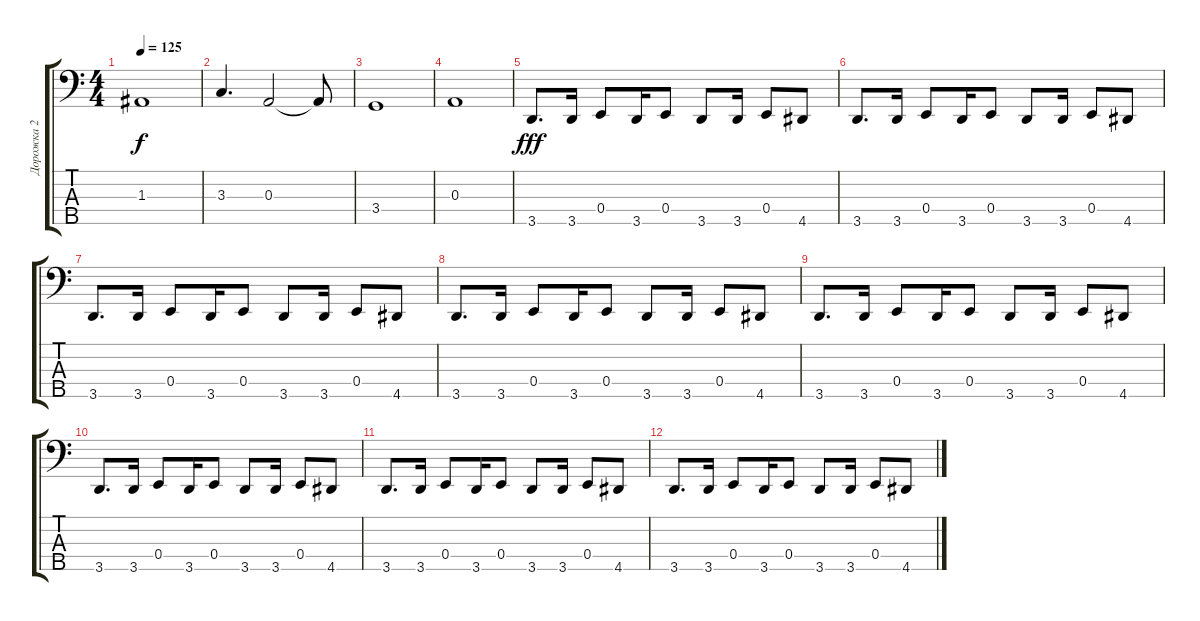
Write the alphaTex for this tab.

\track ("Дорожка 2" "Дорожка 2") {instrument electricbassfinger}
\staff {score tabs}
\tuning (G2 D2 A1 E1 B0) {hide}
\ts (4 4)
\tempo 125
\clef f4
\ks c
1.3.1{dy f} |
3.3.4{d} 0.3.2 0.3{t}.8 |
3.4.1 |
0.3.1 |
3.5.8{d dy fff} 3.5.16 0.4.8 3.5.16 0.4.8 3.5.8 3.5.16 0.4.8 4.5.8 |
3.5.8{d} 3.5.16 0.4.8 3.5.16 0.4.8 3.5.8 3.5.16 0.4.8 4.5.8 |
3.5.8{d} 3.5.16 0.4.8 3.5.16 0.4.8 3.5.8 3.5.16 0.4.8 4.5.8 |
3.5.8{d} 3.5.16 0.4.8 3.5.16 0.4.8 3.5.8 3.5.16 0.4.8 4.5.8 |
3.5.8{d} 3.5.16 0.4.8 3.5.16 0.4.8 3.5.8 3.5.16 0.4.8 4.5.8 |
3.5.8{d} 3.5.16 0.4.8 3.5.16 0.4.8 3.5.8 3.5.16 0.4.8 4.5.8 |
3.5.8{d} 3.5.16 0.4.8 3.5.16 0.4.8 3.5.8 3.5.16 0.4.8 4.5.8 |
3.5.8{d} 3.5.16 0.4.8 3.5.16 0.4.8 3.5.8 3.5.16 0.4.8 4.5.8
